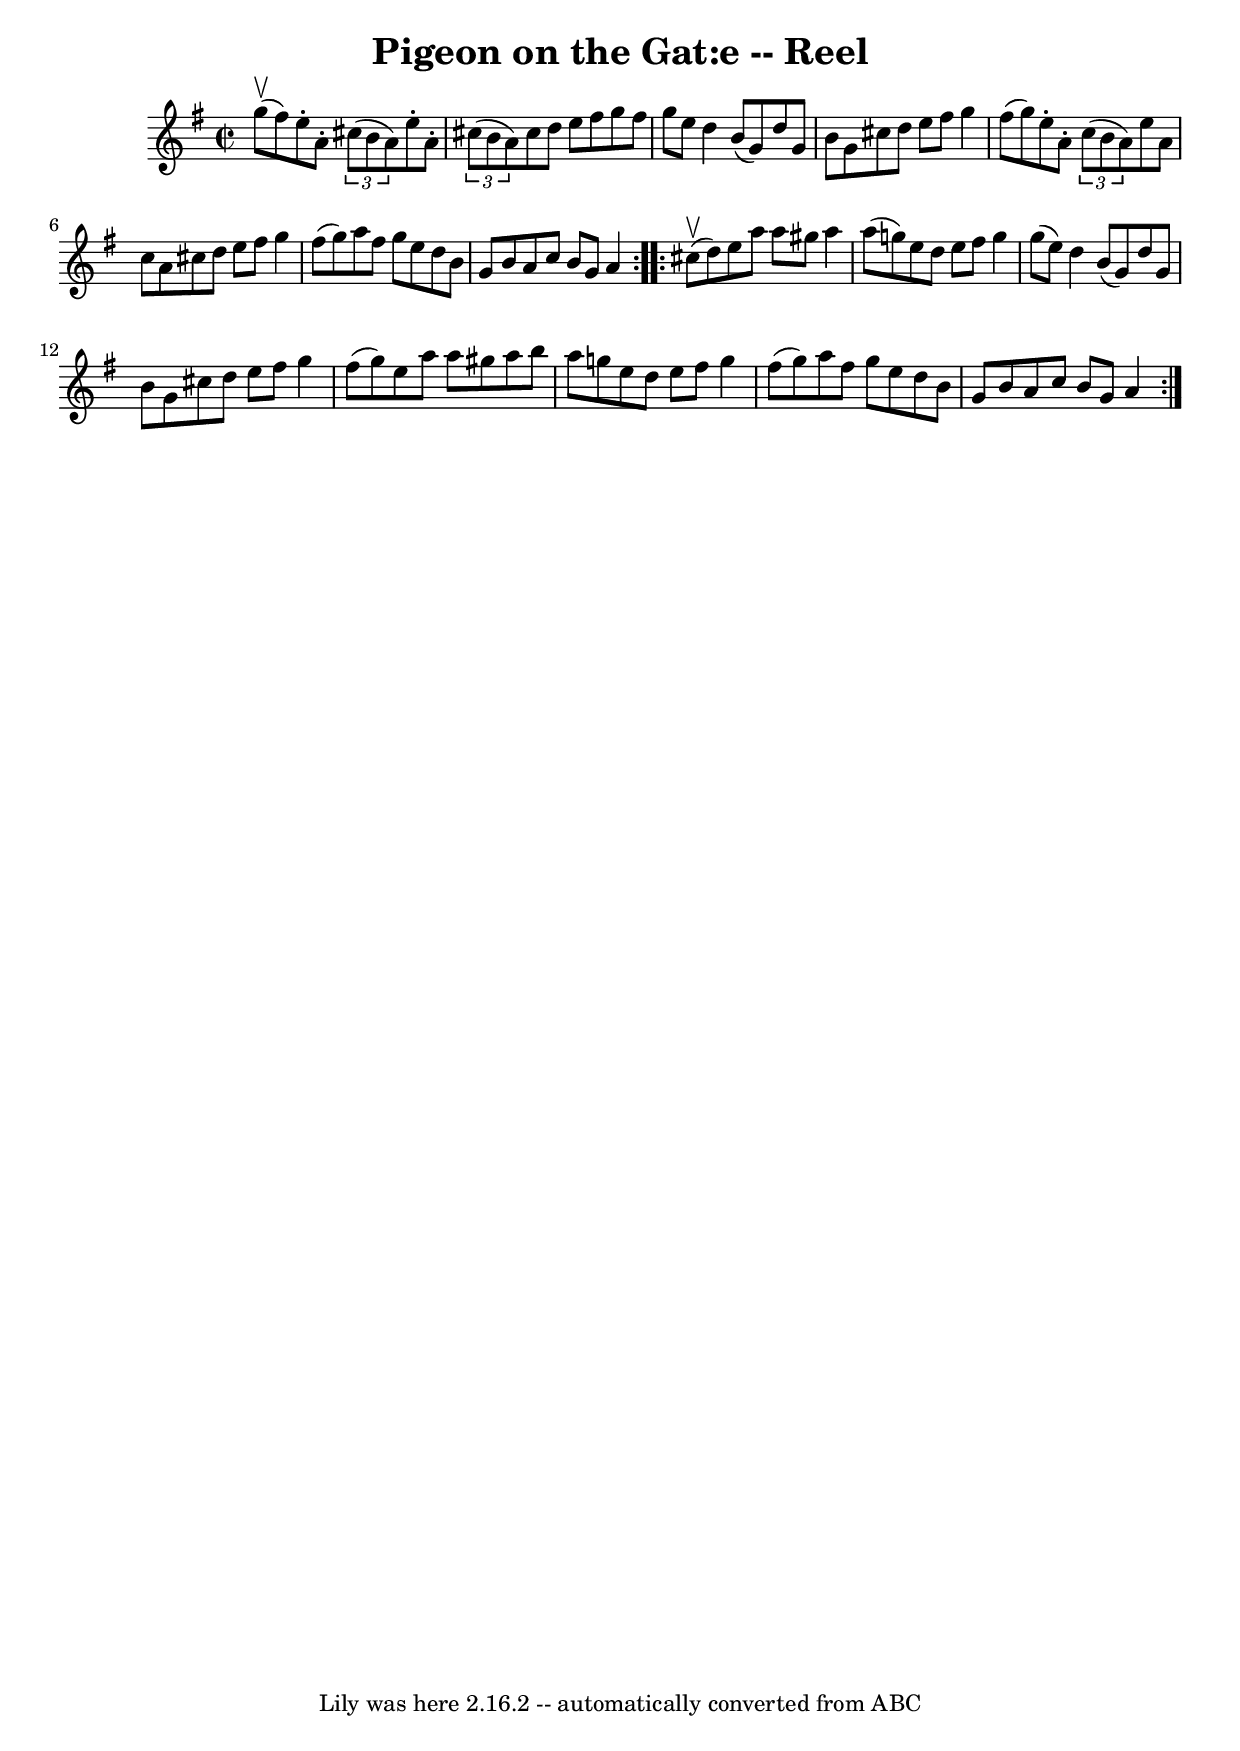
\version "2.16.2"
\include "Mammoth.ily"
\header {
  %% book = "Ryan's Mammoth Collection"
  crossRefNumber = "1"
  footnotes = "\\\\50"
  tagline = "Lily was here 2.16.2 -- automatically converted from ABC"
  title = "Pigeon on the Gat:e -- Reel"

}
voicedefault =  {



  \repeat volta 2 {

    \override Staff.TimeSignature #'style = #'C
    \time 2/2 
    \key a \dorian
    g''8^\upbow(fis''8) |
    e''8-.   
    a'8-.   \times 2/3 { cis''8 (b'8 a'8) 
			} e''8-. a'8-.   
    \times 2/3 { cis''8 (b'8 a'8) 
	       }   |
    cis''8 d''8 e''8  
    fis''8 g''8 fis''8 g''8 e''8    |
    d''4 b'8 (g'8) d''8 g'8 b'8 g'8    |
    cis''8 d''8 e''8 fis''8 
    g''4 fis''8 (g''8)   |
    e''8-. a'8-.   \times 2/3 {   
      c''8 (b'8 a'8) 
    } e''8 a'8 c''8 a'8    |
    cis''8    
    d''8 e''8 fis''8 g''4 fis''8 (g''8)   |
    a''8    
    fis''8 g''8 e''8 d''8 b'8 g'8 b'8    |
    a'8 c''8   
    b'8 g'8 a'4    
  }     
  \repeat volta 2 {
    cis''8^\upbow(d''8) 
    |
    e''8 a''8 a''8 gis''8 a''4 a''8 (g''!8)   
    |
    e''8 d''8 e''8 fis''8 g''4 g''8 (e''8)   
    |
    d''4 b'8 (g'8) d''8 g'8 b'8 g'8    |
    
    cis''8 d''8 e''8 fis''8 g''4 fis''8 (g''8)   |
    
    e''8 a''8 a''8 gis''8 a''8 b''8 a''8 g''!8    |
    
    e''8 d''8 e''8 fis''8 g''4 fis''8 (g''8)   |
    a''8 
    fis''8 g''8 e''8 d''8 b'8 g'8 b'8    |
    a'8    
    c''8 b'8 g'8 a'4    
  }   

}

\score{
  <<

    \context Staff="default"
    {
      \voicedefault 
      
    }

  >>
  \layout {
    
  }
  \midi {
  }

}
